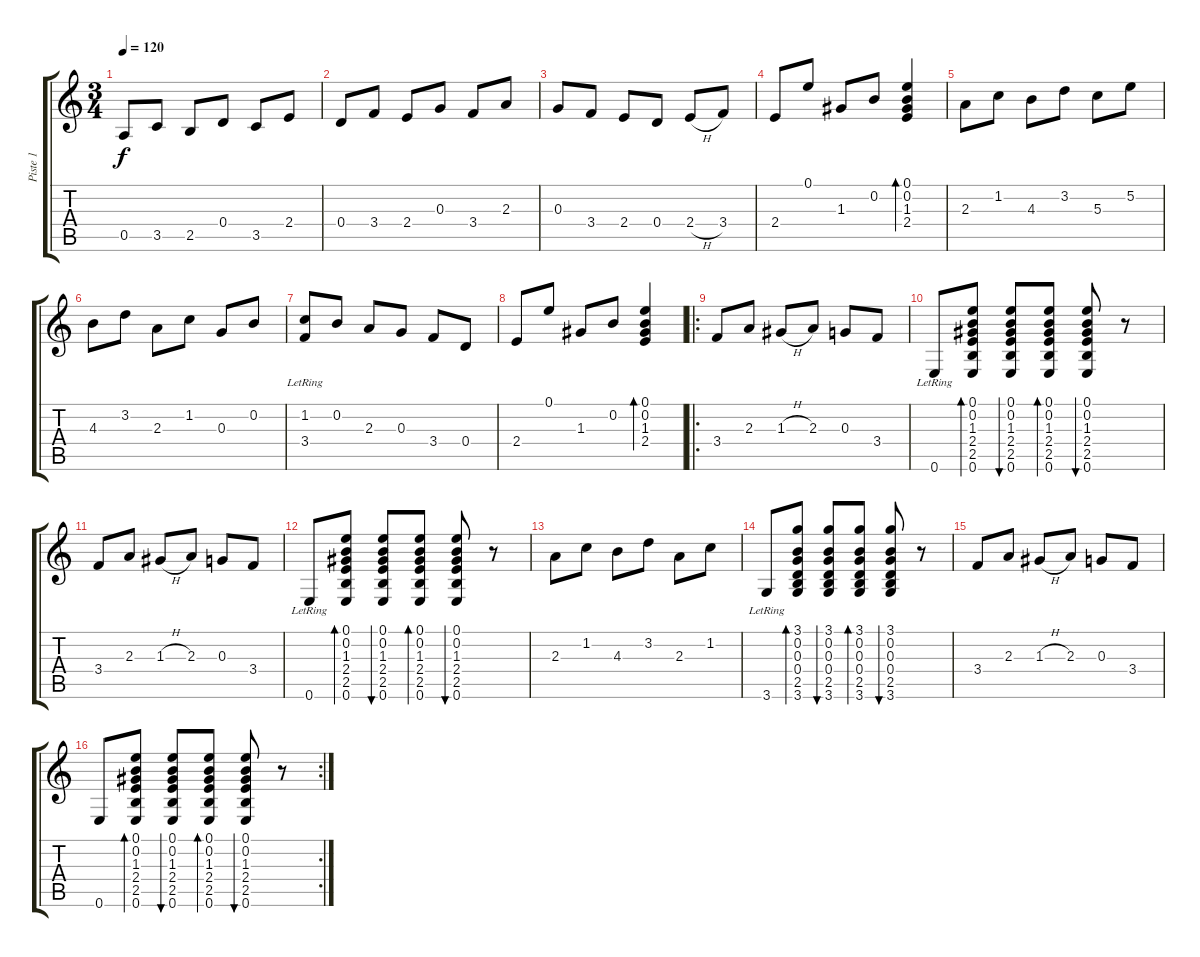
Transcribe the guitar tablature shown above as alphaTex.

\track ("Piste 1" "Piste 1") {instrument acousticguitarnylon}
\staff {score tabs}
\tuning (E4 B3 G3 D3 A2 E2) {hide}
\ts (3 4)
\tempo 120
\clef g2
\ks c
0.5.8{dy f} 3.5.8 2.5.8 0.4.8 3.5.8 2.4.8 |
0.4.8 3.4.8 2.4.8 0.3.8 3.4.8 2.3.8 |
0.3.8 3.4.8 2.4.8 0.4.8 2.4{h}.8 3.4.8 |
2.4.8 0.1.8 1.3.8 0.2.8 (0.1 0.2 1.3 2.4).4{bd 120} |
2.3.8 1.2.8 4.3.8 3.2.8 5.3.8 5.2.8 |
4.3.8 3.2.8 2.3.8 1.2.8 0.3.8 0.2.8 |
(1.2 3.4{lr}).8 0.2.8 2.3.8 0.3.8 3.4.8 0.4.8 |
2.4.8 0.1.8 1.3.8 0.2.8 (0.1 0.2 1.3 2.4).4{bd 120} |
\ro
3.4.8 2.3.8 1.3{h}.8 2.3.8 0.3.8 3.4.8 |
0.6{lr}.8 (0.1 0.2 1.3 2.4 2.5 0.6).8{bd 60} (0.1 0.2 1.3 2.4 2.5 0.6).8{bu 60} (0.1 0.2 1.3 2.4 2.5 0.6).8{bd 60} (0.1 0.2 1.3 2.4 2.5 0.6).8{bu 60} r.8 |
3.4.8 2.3.8 1.3{h}.8 2.3.8 0.3.8 3.4.8 |
0.6{lr}.8 (0.1 0.2 1.3 2.4 2.5 0.6).8{bd 60} (0.1 0.2 1.3 2.4 2.5 0.6).8{bu 60} (0.1 0.2 1.3 2.4 2.5 0.6).8{bd 60} (0.1 0.2 1.3 2.4 2.5 0.6).8{bu 60} r.8 |
2.3.8 1.2.8 4.3.8 3.2.8 2.3.8 1.2.8 |
3.6{lr}.8 (3.1 0.2 0.3 0.4 2.5 3.6).8{bd 60} (3.1 0.2 0.3 0.4 2.5 3.6).8{bu 60} (3.1 0.2 0.3 0.4 2.5 3.6).8{bd 60} (3.1 0.2 0.3 0.4 2.5 3.6).8{bu 60} r.8 |
3.4.8 2.3.8 1.3{h}.8 2.3.8 0.3.8 3.4.8 |
\rc 2
0.6.8 (0.1 0.2 1.3 2.4 2.5 0.6).8{bd 120} (0.1 0.2 1.3 2.4 2.5 0.6).8{bu 120} (0.1 0.2 1.3 2.4 2.5 0.6).8{bd 120} (0.1 0.2 1.3 2.4 2.5 0.6).8{bu 120} r.8
